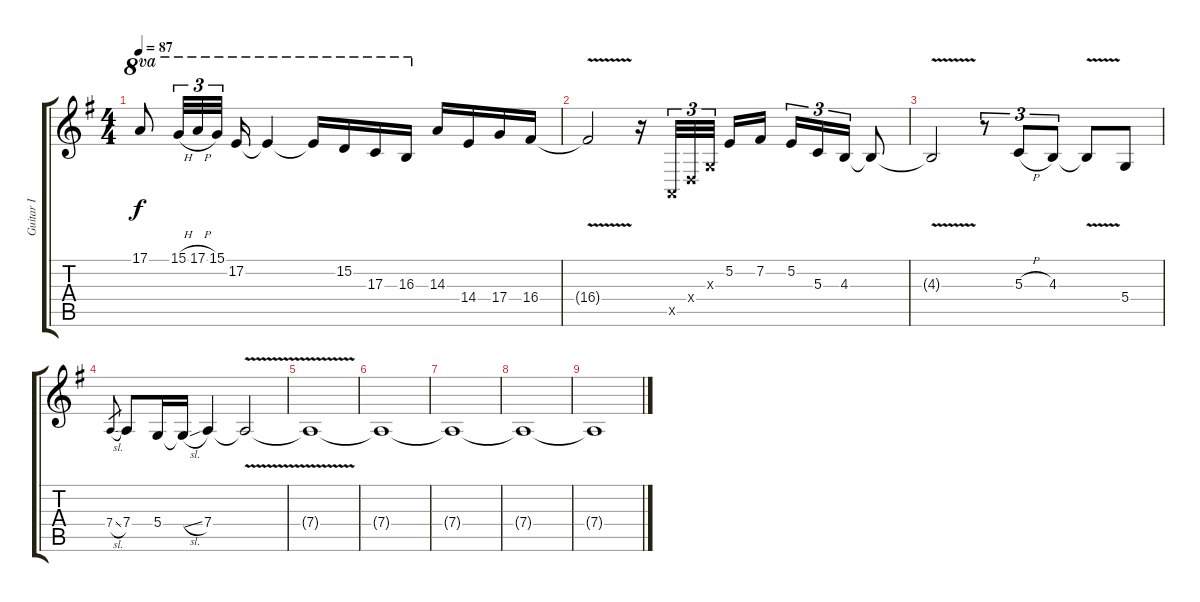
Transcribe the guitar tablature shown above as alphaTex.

\track ("Guitar I" "Guitar I") {instrument flute}
\staff {score tabs}
\tuning (E4 B3 G3 D3 A2 E2) {hide}
\ts (4 4)
\tempo 87
\clef g2
\ks g
17.1.8{ot 8va dy f} 15.1{h}.32{tu (3 2) ot 8va} 17.1{h}.32{tu (3 2) ot 8va} 15.1.32{tu (3 2) ot 8va beam splitsecondary} 17.2.16{ot 8va} 17.2{t}.4{ot 8va} 17.2{t}.16{ot 8va} 15.2.16{ot 8va} 17.3.16{ot 8va} 16.3.16{ot 8va} 14.3.16 14.4.16 17.4.16 16.4.16 |
16.4{v t}.2 r.16 0.5{x}.32{tu (3 2)} 0.4{x}.32{tu (3 2)} 0.3{x}.32{tu (3 2) beam splitsecondary} 5.2.16{beam merge} 7.2.16{beam split} 5.2.16{tu (3 2)} 5.3.16{tu (3 2)} 4.3.16{tu (3 2)} 4.3{t}.8 |
4.3{v t}.2 r.8{tu (3 2)} 5.3{h}.8{tu (3 2) beam merge} 4.3.8{tu (3 2)} 4.3{v t}.8 5.4.8 |
7.4{sl}.8{gr} 7.4.8 5.4.16 5.4{sl t}.16 7.4.4 7.4{v t}.2 |
7.4{t}.1 |
7.4{t}.1 |
7.4{t}.1 |
7.4{t}.1 |
7.4{t}.1
